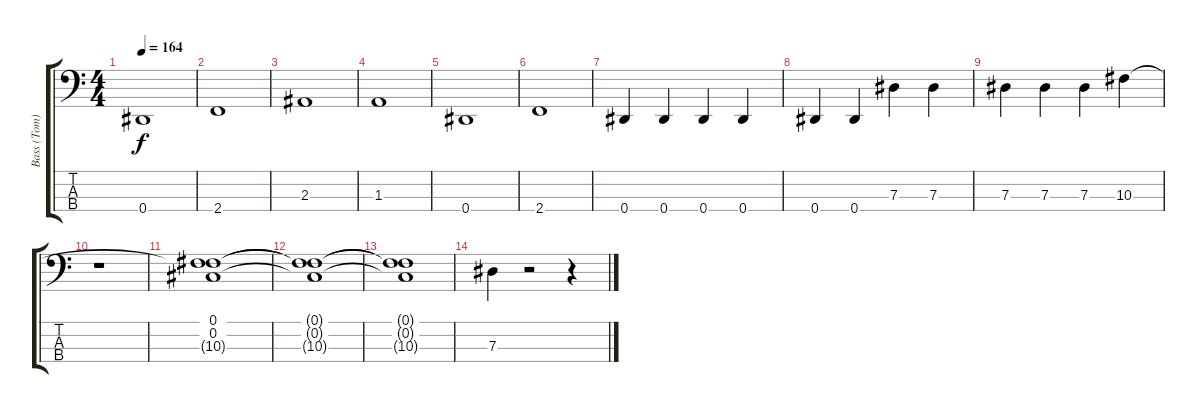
\track ("Bass (Tom)" "Bass (Tom)") {instrument electricbasspick}
\staff {score tabs}
\tuning (Gb2 Db2 Ab1 Eb1) {hide}
\ts (4 4)
\tempo 164
\clef f4
\ks c
0.4.1{dy f} |
2.4.1 |
2.3.1 |
1.3.1 |
0.4.1 |
2.4.1 |
0.4.4 0.4.4 0.4.4 0.4.4 |
0.4.4 0.4.4 7.3.4 7.3.4 |
7.3.4 7.3.4 7.3.4 10.3.4 |
r.1 |
(0.1 0.2 10.3{t}).1 |
(0.1{t} 0.2{t} 10.3{t}).1 |
(0.1{t} 0.2{t} 10.3{t}).1 |
7.3.4 r.2 r.4
